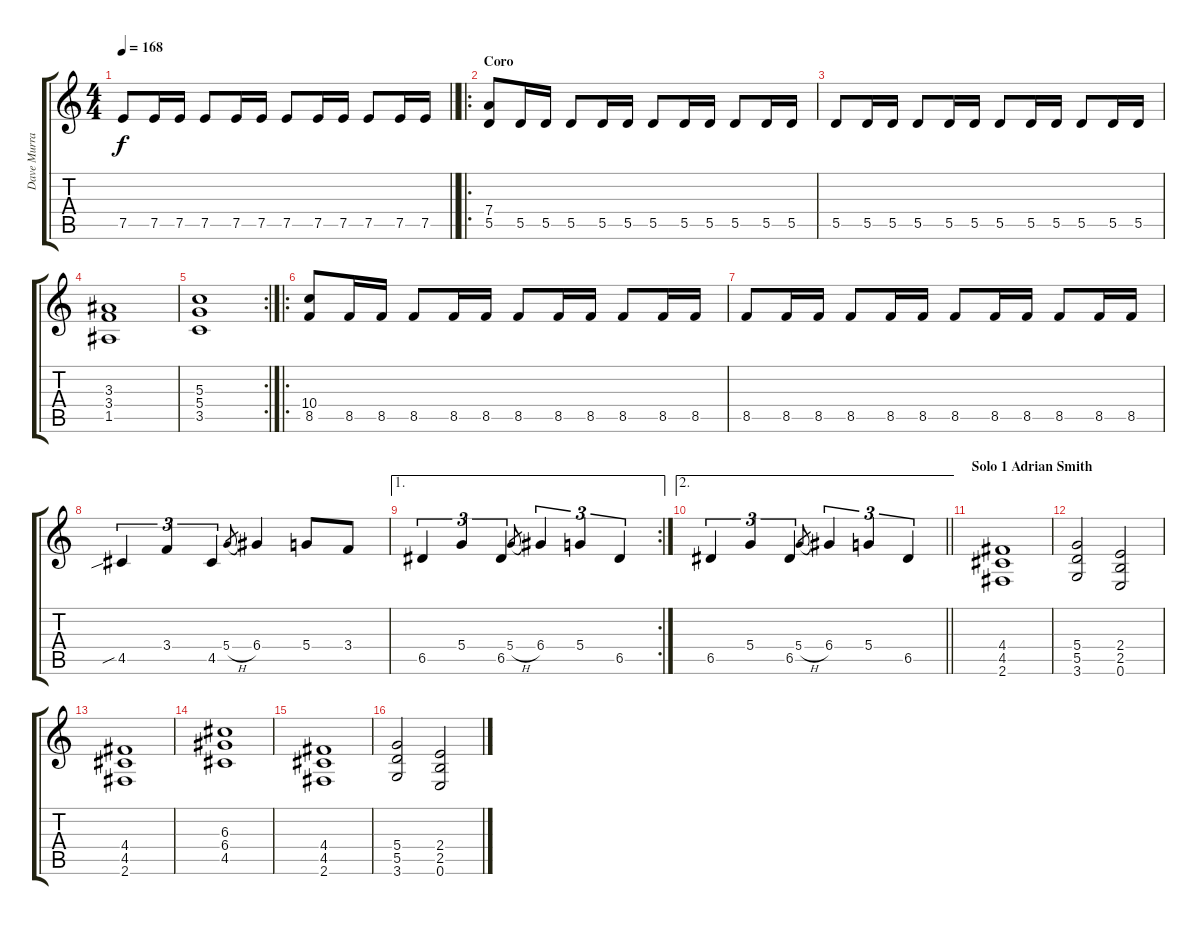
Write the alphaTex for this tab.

\track ("Dave Murray" "Dave Murra") {instrument overdrivenguitar}
\staff {score tabs}
\tuning (E4 B3 G3 D3 A2 E2) {hide}
\ts (4 4)
\tempo 168
\clef g2
\barLineRight lightlight
\ks c
7.5.8{dy f} 7.5.16 7.5.16 7.5.8 7.5.16 7.5.16 7.5.8 7.5.16 7.5.16 7.5.8 7.5.16 7.5.16 |
\ro
\section ("" "Coro")
(7.4 5.5).8 5.5.16 5.5.16 5.5.8 5.5.16 5.5.16 5.5.8 5.5.16 5.5.16 5.5.8 5.5.16 5.5.16 |
5.5.8 5.5.16 5.5.16 5.5.8 5.5.16 5.5.16 5.5.8 5.5.16 5.5.16 5.5.8 5.5.16 5.5.16 |
(3.3 3.4 1.5).1 |
\rc 2
(5.3 5.4 3.5).1 |
\ro
(10.4 8.5).8 8.5.16 8.5.16 8.5.8 8.5.16 8.5.16 8.5.8 8.5.16 8.5.16 8.5.8 8.5.16 8.5.16 |
8.5.8 8.5.16 8.5.16 8.5.8 8.5.16 8.5.16 8.5.8 8.5.16 8.5.16 8.5.8 8.5.16 8.5.16 |
4.5{sib}.4{tu (3 2)} 3.4.4{tu (3 2)} 4.5.4{tu (3 2)} 5.4{h}.8{gr} 6.4.4 5.4.8 3.4.8 |
\ae 1
\rc 2
6.5.4{tu (3 2)} 5.4.4{tu (3 2)} 6.5.4{tu (3 2)} 5.4{h}.8{gr} 6.4.4{tu (3 2)} 5.4.4{tu (3 2)} 6.5.4{tu (3 2)} |
\ae 2
\barLineRight lightlight
6.5.4{tu (3 2)} 5.4.4{tu (3 2)} 6.5.4{tu (3 2)} 5.4{h}.8{gr} 6.4.4{tu (3 2)} 5.4.4{tu (3 2)} 6.5.4{tu (3 2)} |
\section ("" "Solo 1 Adrian Smith")
(4.4 4.5 2.6).1 |
(5.4 5.5 3.6).2 (2.4 2.5 0.6).2 |
(4.4 4.5 2.6).1 |
(6.3 6.4 4.5).1 |
(4.4 4.5 2.6).1 |
(5.4 5.5 3.6).2 (2.4 2.5 0.6).2
